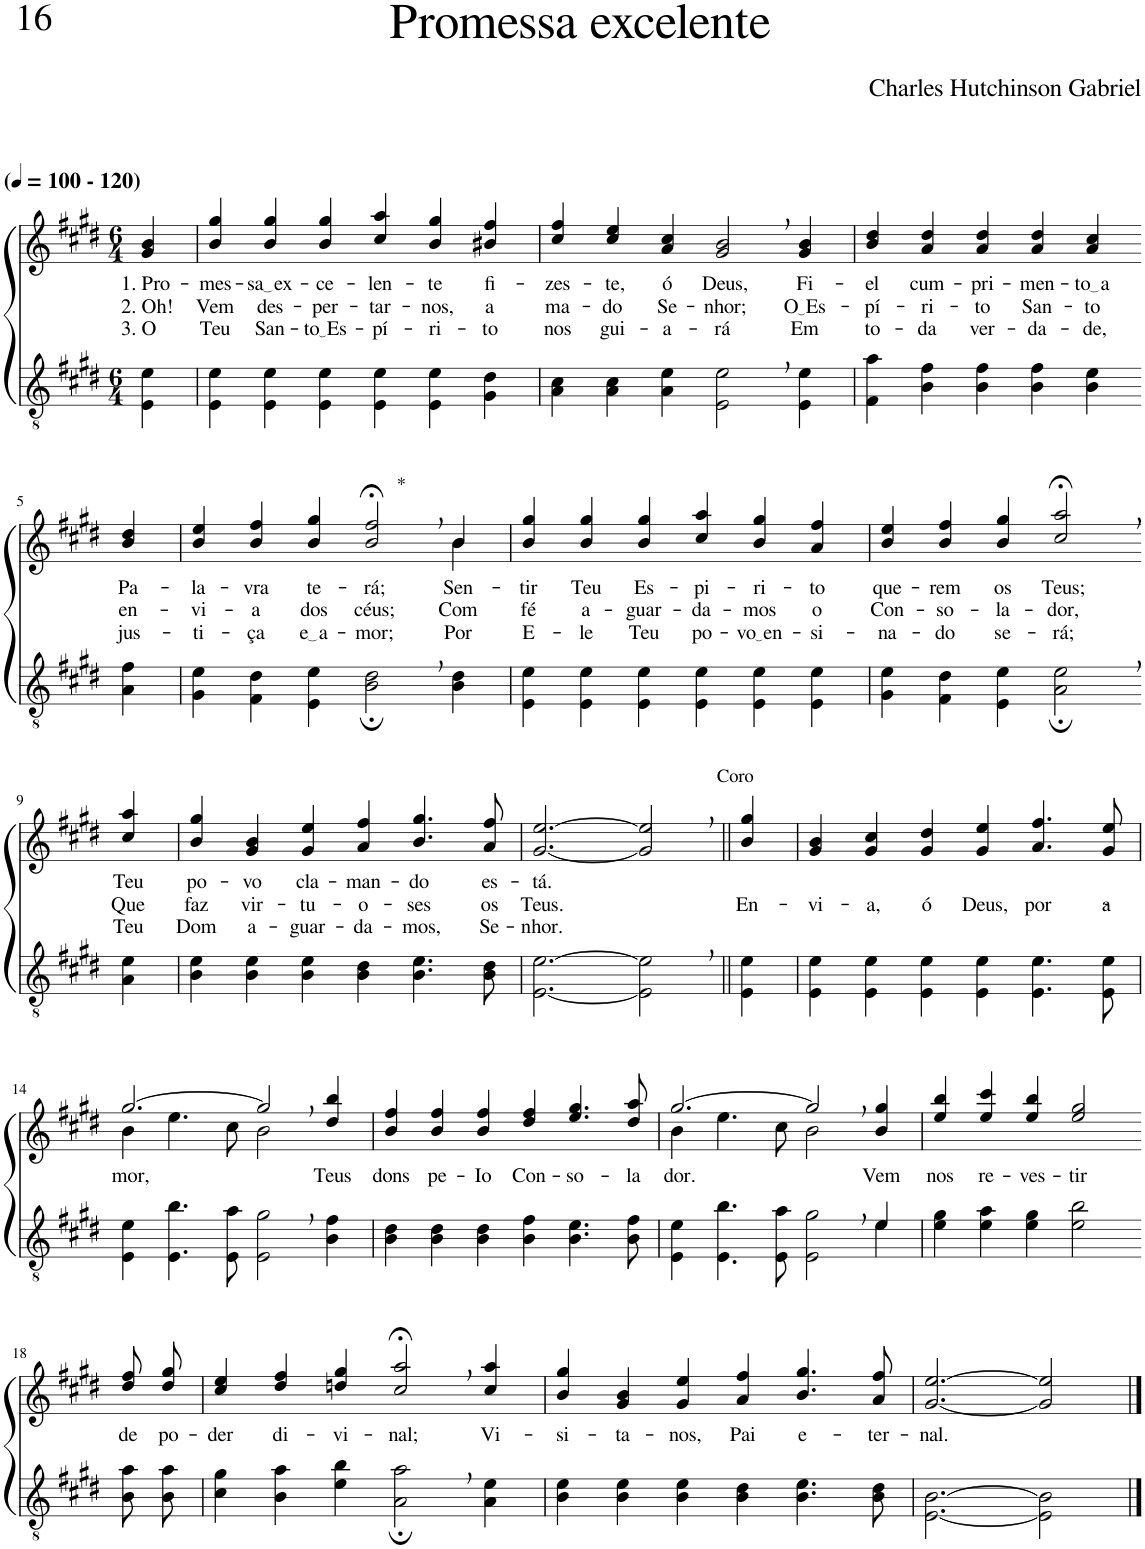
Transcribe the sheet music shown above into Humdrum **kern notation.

**kern	**kern	**text	**text	**text
*part2	*part1	*part1	*part1	*part1
*staff2	*staff1	*staff1	*staff1	*staff1
*I"Parte III e IV	*I"Parte I e II	*	*	*
*clefGv2	*clefG2	*	*	*
*Trd5c9	*Trd5c9	*	*	*
*k[f#c#g#d#]	*k[f#c#g#d#]	*	*	*
*M6/4	*M6/4	*	*	*
*MM100	*MM100	*	*	*
=1	=1	=1	=1	=1
!	!LO:TX:a:B:t=(	!	!	!
!	!LO:TX:a:B:t=- 120)	!	!	!
!	!	!LO:LY:b	!LO:LY:b	!LO:LY:b
4E\ 4e\	4g#/ 4b/	1. Pro-	2. Oh!	3. O
=2	=2	=2	=2	=2
!	!	!LO:LY:b	!LO:LY:b	!LO:LY:b
4E\ 4e\	4b/ 4gg#/	-mes-	Vem	Teu
!	!	!LO:LY:b	!LO:LY:b	!LO:LY:b
4E\ 4e\	4b/ 4gg#/	sa ex	des-	San-
!	!	!LO:LY:b	!LO:LY:b	!LO:LY:b
4E\ 4e\	4b/ 4gg#/	-ce-	-per-	to Es
!	!	!LO:LY:b	!LO:LY:b	!LO:LY:b
4E\ 4e\	4cc#/ 4aa/	-len-	-tar-	-pí-
!	!	!LO:LY:b	!LO:LY:b	!LO:LY:b
4E\ 4e\	4b/ 4gg#/	-te	-nos,	-ri-
!	!	!LO:LY:b	!LO:LY:b	!LO:LY:b
4G#\ 4d#\	4b#X/ 4ff#/	fi-	a	-to
=3	=3	=3	=3	=3
!	!	!LO:LY:b	!LO:LY:b	!LO:LY:b
4A\ 4c#\	4cc#/ 4ff#/	-zes-	ma-	nos
!	!	!LO:LY:b	!LO:LY:b	!LO:LY:b
4A\ 4c#\	4cc#/ 4ee/	-te,	-do	gui-
!	!	!LO:LY:b	!LO:LY:b	!LO:LY:b
4A\ 4e\	4a/ 4cc#/	ó	Se-	-a-
!	!	!LO:LY:b	!LO:LY:b	!LO:LY:b
2E\, 2e\,	2g#/, 2b/,	Deus,	-nhor;	-rá
!	!	!LO:LY:b	!LO:LY:b	!LO:LY:b
4E\ 4e\	4g#/ 4b/	Fi-	O Es	Em
=4	=4	=4	=4	=4
!	!	!LO:LY:b	!LO:LY:b	!LO:LY:b
4F#\ 4a\	4b/ 4dd#/	-el	-pí-	to-
!	!	!LO:LY:b	!LO:LY:b	!LO:LY:b
4B\ 4f#\	4a/ 4dd#/	cum-	-ri-	-da
!	!	!LO:LY:b	!LO:LY:b	!LO:LY:b
4B\ 4f#\	4a/ 4dd#/	-pri-	-to	ver-
!	!	!LO:LY:b	!LO:LY:b	!LO:LY:b
4B\ 4f#\	4a/ 4dd#/	-men-	San-	-da-
!	!	!LO:LY:b	!LO:LY:b	!LO:LY:b
4B\ 4e\	4a/ 4cc#/	to a	-to	-de,
!!LO:LB:g=z
=5-	=5-	=5-	=5-	=5-
!	!	!LO:LY:b	!LO:LY:b	!LO:LY:b
4A\ 4f#\	4b/ 4dd#/	Pa-	en-	jus-
=6	=6	=6	=6	=6
!	!	!LO:LY:b	!LO:LY:b	!LO:LY:b
*	*^	*	*	*
4G#\ 4e\	4b/ 4ee/	4ryy	-la-	-vi-	-ti-
!	!	!	!LO:LY:b	!LO:LY:b	!LO:LY:b
*	*v	*v	*	*	*
4F#\ 4d#\	4b/ 4ff#/	-vra	-a	-ça
!	!	!LO:LY:b	!LO:LY:b	!LO:LY:b
4E\ 4e\	4b/ 4gg#/	te-	dos	e a
!	!	!LO:LY:b	!LO:LY:b	!LO:LY:b
2B\;, 2d#\;,	2b/;<, 2ff#/;<,	-rá;-	céus;-	-mor;-
*	*^	*	*	*
!	!LO:TX:a:t=*	!	!	!	!
!	!	!	!LO:LY:b	!LO:LY:b	!LO:LY:b
4B\ 4d#\	4b/	4b\	-Sen-	-Com	-Por
=7	=7	=7	=7	=7	=7
!	!	!	!LO:LY:b	!LO:LY:b	!LO:LY:b
*	*v	*v	*	*	*
4E\ 4e\	4b/ 4gg#/	-tir	fé	E-
!	!	!LO:LY:b	!LO:LY:b	!LO:LY:b
4E\ 4e\	4b/ 4gg#/	Teu	a-	-le
!	!	!LO:LY:b	!LO:LY:b	!LO:LY:b
4E\ 4e\	4b/ 4gg#/	Es-	-guar-	Teu
!	!	!LO:LY:b	!LO:LY:b	!LO:LY:b
4E\ 4e\	4cc#/ 4aa/	-pi-	-da-	po-
!	!	!LO:LY:b	!LO:LY:b	!LO:LY:b
4E\ 4e\	4b/ 4gg#/	-ri-	-mos	vo en
!	!	!LO:LY:b	!LO:LY:b	!LO:LY:b
4E\ 4e\	4a/ 4ff#/	-to	o	-si-
=8	=8	=8	=8	=8
!	!	!LO:LY:b	!LO:LY:b	!LO:LY:b
4G#\ 4e\	4b/ 4ee/	que-	Con-	-na-
!	!	!LO:LY:b	!LO:LY:b	!LO:LY:b
4F#\ 4d#\	4b/ 4ff#/	-rem	-so-	-do
!	!	!LO:LY:b	!LO:LY:b	!LO:LY:b
4E\ 4e\	4b/ 4gg#/	os	-la-	se-
!	!	!LO:LY:b	!LO:LY:b	!LO:LY:b
2A\;, 2e\;,	2cc#/;<, 2aa/;<,	Teus;	-dor,	-rá;
!!LO:LB:g=z
=9-	=9-	=9-	=9-	=9-
!	!	!LO:LY:b	!LO:LY:b	!LO:LY:b
4A\ 4e\	4cc#/ 4aa/	Teu	Que	Teu
=10	=10	=10	=10	=10
!	!	!LO:LY:b	!LO:LY:b	!LO:LY:b
4B\ 4e\	4b/ 4gg#/	po-	faz	Dom
!	!	!LO:LY:b	!LO:LY:b	!LO:LY:b
4B\ 4e\	4g#/ 4b/	-vo	vir-	a-
!	!	!LO:LY:b	!LO:LY:b	!LO:LY:b
4B\ 4e\	4g#/ 4ee/	cla-	-tu-	-guar-
!	!	!LO:LY:b	!LO:LY:b	!LO:LY:b
4B\ 4d#\	4a/ 4ff#/	-man-	-o-	-da-
!	!	!LO:LY:b	!LO:LY:b	!LO:LY:b
4.B\ 4.e\	4.b/ 4.gg#/	-do	-ses	-mos,
!	!	!LO:LY:b	!LO:LY:b	!LO:LY:b
8B\ 8d#\	8a/ 8ff#/	es-	os	Se-
=11	=11	=11	=11	=11
!	!	!LO:LY:b	!LO:LY:b	!LO:LY:b
[2.E\ [2.e\	[2.g#/ [2.ee/	-tá.	Teus.	-nhor.
!	!LO:TX:a:t=Coro	!	!	!
2E\], 2e\],	2g#/], 2ee/],	.	.	.
=12||	=12||	=12||	=12||	=12||
!	!	!	!LO:LY:b	!
4E\ 4e\	4b/ 4gg#/	.	En-	.
=13	=13	=13	=13	=13
!	!	!	!LO:LY:b	!
4E\ 4e\	4g#/ 4b/	.	-vi-	.
!	!	!	!LO:LY:b	!
4E\ 4e\	4g#/ 4cc#/	.	-a,	.
!	!	!	!LO:LY:b	!
4E\ 4e\	4g#/ 4dd#/	.	ó	.
!	!	!	!LO:LY:b	!
4E\ 4e\	4g#/ 4ee/	.	Deus,	.
!	!	!	!LO:LY:b	!
4.E\ 4.e\	4.a/ 4.ff#/	.	por	.
!	!	!	!LO:LY:b	!
8E\ 8e\	8g#/ 8ee/	.	a-	.
!!LO:LB:g=z
=14	=14	=14	=14	=14
*	*^	*	*	*
!	!	!	!LO:LY:b	!	!
4E\ 4e\	[2.gg#/	4b\	mor,	.	.
4.E\ 4.b\	.	4.ee\	.	.	.
8E\ 8a\	.	8cc#\	.	.	.
2E\, 2g#\,	2gg#,/]	2b\	.	.	.
!	!	!	!LO:LY:b	!	!
4B\ 4f#\	4dd#/ 4bb/	4ryy	Teus	.	.
=15	=15	=15	=15	=15	=15
!	!	!	!LO:LY:b	!	!
*	*v	*v	*	*	*
4B\ 4d#\	4b/ 4ff#/	dons	.	.
!	!	!LO:LY:b	!	!
4B\ 4d#\	4b/ 4ff#/	pe-	.	.
!	!	!LO:LY:b	!	!
4B\ 4d#\	4b/ 4ff#/	-Io	.	.
!	!	!LO:LY:b	!	!
4B\ 4f#\	4dd#/ 4ff#/	Con-	.	.
!	!	!LO:LY:b	!	!
4.B\ 4.e\	4.ee/ 4.gg#/	-so-	.	.
!	!	!LO:LY:b	!	!
8B\ 8f#\	8dd#/ 8aa/	-la-	.	.
=16	=16	=16	=16	=16
*^	*^	*	*	*
!	!	!	!	!LO:LY:b	!	!
1ryy	4E\ 4e\	[2.gg#/	4b\	-dor.	.	.
.	4.E\ 4.b\	.	4.ee\	.	.	.
.	8E\ 8a\	.	8cc#\	.	.	.
.	2E\ 2g#\	2gg#,/]	2b\	.	.	.
4ryy	.	.	.	.	.	.
!	!	!	!	!LO:LY:b	!	!
4e/	4e\	4b/ 4gg#/	4ryy	Vem	.	.
=17	=17	=17	=17	=17	=17	=17
!	!	!	!	!LO:LY:b	!	!
*v	*v	*	*	*	*	*
*	*v	*v	*	*	*
4e\ 4g#\	4ee/ 4bb/	nos	.	.
!	!	!LO:LY:b	!	!
4e\ 4a\	4ee/ 4ccc#/	re-	.	.
!	!	!LO:LY:b	!	!
4e\ 4g#\	4ee/ 4bb/	-ves-	.	.
!	!	!LO:LY:b	!	!
2e\ 2b\	2ee/ 2gg#/	-tir	.	.
!!LO:LB:g=z
=18-	=18-	=18-	=18-	=18-
!	!	!LO:LY:b	!	!
8B\ 8a\L	8dd#\ 8ff#\L	de	.	.
!	!	!LO:LY:b	!	!
8B\ 8a\J	8dd#\ 8gg#\J	po-	.	.
=19	=19	=19	=19	=19
!	!	!LO:LY:b	!	!
4c#\ 4g#\	4cc#/ 4ee/	-der	.	.
!	!	!LO:LY:b	!	!
4B\ 4a\	4dd#/ 4ff#/	di-	.	.
!	!	!LO:LY:b	!	!
4e\ 4b\	4ddn/ 4gg#/	-vi-	.	.
!	!	!LO:LY:b	!	!
2A\;, 2a\;,	2cc#/;<, 2aa/;<,	-nal;	.	.
!	!	!LO:LY:b	!	!
4A\ 4e\	4cc#/ 4aa/	Vi-	.	.
=20	=20	=20	=20	=20
!	!	!LO:LY:b	!	!
4B\ 4e\	4b/ 4gg#/	-si-	.	.
!	!	!LO:LY:b	!	!
4B\ 4e\	4g#/ 4b/	-ta-	.	.
!	!	!LO:LY:b	!	!
4B\ 4e\	4g#/ 4ee/	-nos,	.	.
!	!	!LO:LY:b	!	!
4B\ 4d#\	4a/ 4ff#/	Pai	.	.
!	!	!LO:LY:b	!	!
4.B\ 4.e\	4.b/ 4.gg#/	e-	.	.
!	!	!LO:LY:b	!	!
8B\ 8d#\	8a/ 8ff#/	-ter-	.	.
=21	=21	=21	=21	=21
!	!	!LO:LY:b	!	!
[2.E\ [2.B\	[2.g#/ [2.ee/	-nal.	.	.
2E\] 2B\]	2g#/] 2ee/]	.	.	.
==	==	==	==	==
*-	*-	*-	*-	*-
